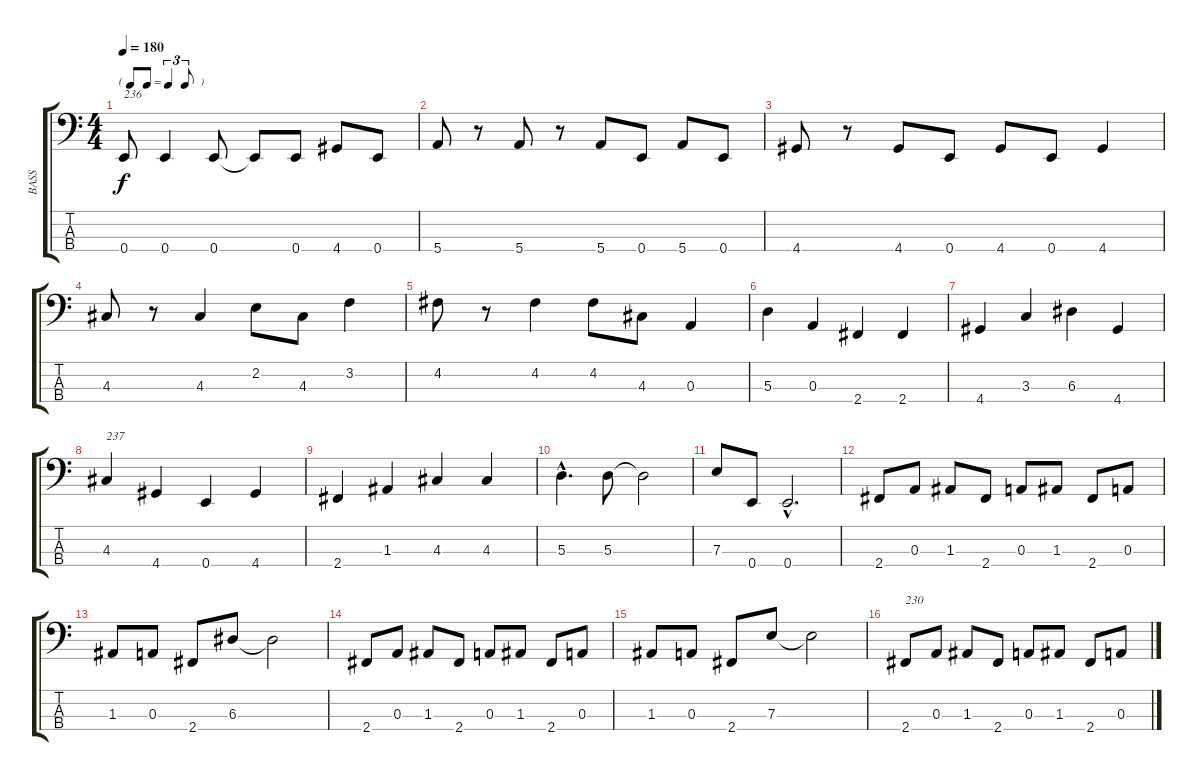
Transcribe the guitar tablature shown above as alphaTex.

\track ("BASS" "BASS") {instrument electricbasspick}
\staff {score tabs}
\tuning (G2 D2 A1 E1) {hide}
\ts (4 4)
\tf triplet8th
\tempo 180
\clef f4
\ks c
0.4.8{txt "236" dy f} 0.4.4 0.4.8 0.4{t}.8 0.4.8 4.4.8 0.4.8 |
5.4.8 r.8 5.4.8 r.8 5.4.8 0.4.8 5.4.8 0.4.8 |
4.4.8 r.8 4.4.8 0.4.8 4.4.8 0.4.8 4.4.4 |
4.3.8 r.8 4.3.4 2.2.8 4.3.8 3.2.4 |
4.2.8 r.8 4.2.4 4.2.8 4.3.8 0.3.4 |
5.3.4 0.3.4 2.4.4 2.4.4 |
4.4.4 3.3.4 6.3.4 4.4.4 |
4.3.4{txt "237"} 4.4.4 0.4.4 4.4.4 |
2.4.4 1.3.4 4.3.4 4.3.4 |
5.3{hac}.4{d} 5.3.8 5.3{t}.2 |
7.3.8 0.4.8 0.4{hac}.2{d} |
2.4.8 0.3.8 1.3.8 2.4.8 0.3.8 1.3.8 2.4.8 0.3.8 |
1.3.8 0.3.8 2.4.8 6.3.8 6.3{t}.2 |
2.4.8 0.3.8 1.3.8 2.4.8 0.3.8 1.3.8 2.4.8 0.3.8 |
1.3.8 0.3.8 2.4.8 7.3.8 7.3{t}.2 |
2.4.8{txt "230"} 0.3.8 1.3.8 2.4.8 0.3.8 1.3.8 2.4.8 0.3.8
